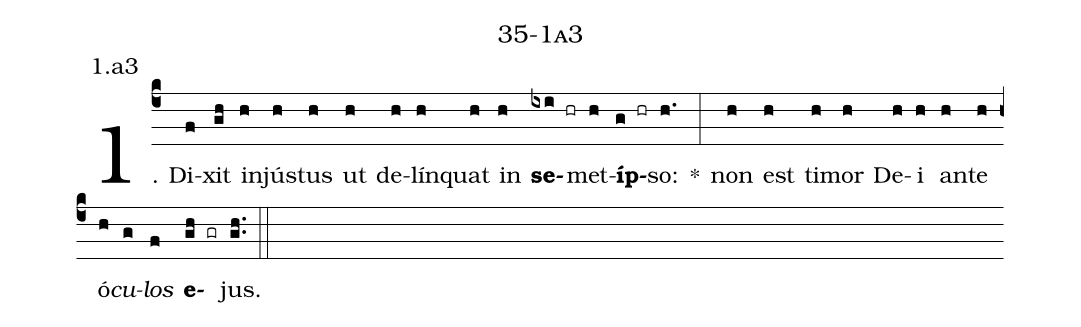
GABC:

name: 35-1a3;
annotation: 1.a3;
%%
(c4)1. Di(f)xit(gh) in(h)jús(h)tus(h) ut(h) de(h)lín(h)quat(h) in(h) <b>se</b>(ixi hr)met(h)<b>íp</b>(g hr)so:(h.) *(:) non(h) est(h) ti(h)mor(h) De(h)i(h) an(h)te(h) ó(h)<i>cu</i>(g)<i>los</i>(f) <b>e</b>(gh gr)jus.(gh..) (::)
